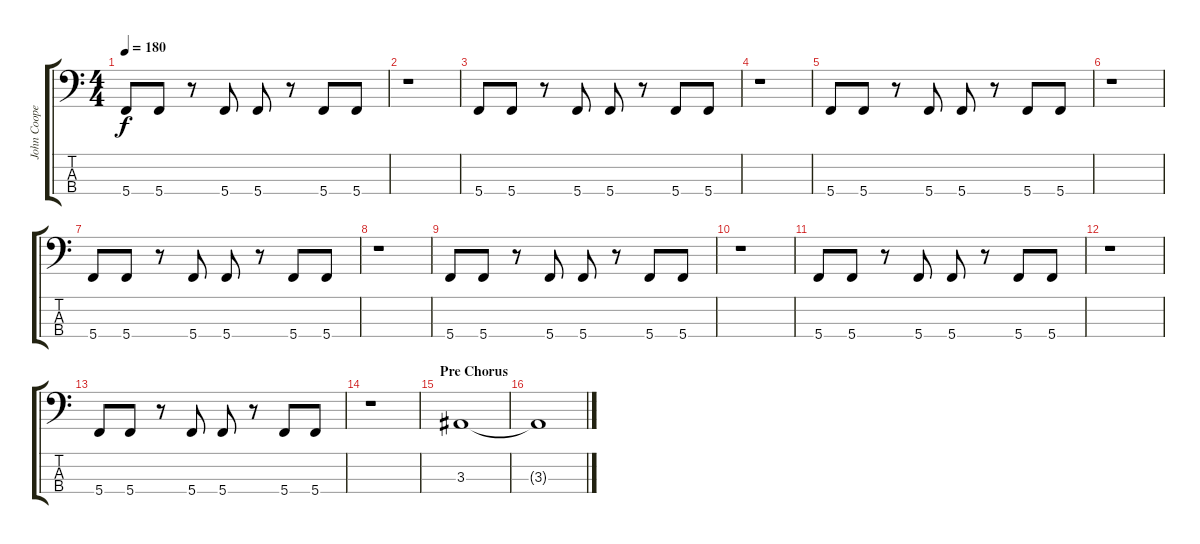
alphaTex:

\track ("John Cooper" "John Coope") {instrument electricbassfinger}
\staff {score tabs}
\tuning (F2 C2 G1 C1) {hide}
\ts (4 4)
\tempo 180
\clef f4
\ks c
5.4.8{dy f} 5.4.8 r.8 5.4.8 5.4.8 r.8 5.4.8 5.4.8 |
r.1 |
5.4.8 5.4.8 r.8 5.4.8 5.4.8 r.8 5.4.8 5.4.8 |
r.1 |
5.4.8 5.4.8 r.8 5.4.8 5.4.8 r.8 5.4.8 5.4.8 |
r.1 |
5.4.8 5.4.8 r.8 5.4.8 5.4.8 r.8 5.4.8 5.4.8 |
r.1 |
5.4.8 5.4.8 r.8 5.4.8 5.4.8 r.8 5.4.8 5.4.8 |
r.1 |
5.4.8 5.4.8 r.8 5.4.8 5.4.8 r.8 5.4.8 5.4.8 |
r.1 |
5.4.8 5.4.8 r.8 5.4.8 5.4.8 r.8 5.4.8 5.4.8 |
r.1 |
\section ("" "Pre Chorus ")
3.3.1 |
3.3{t}.1
